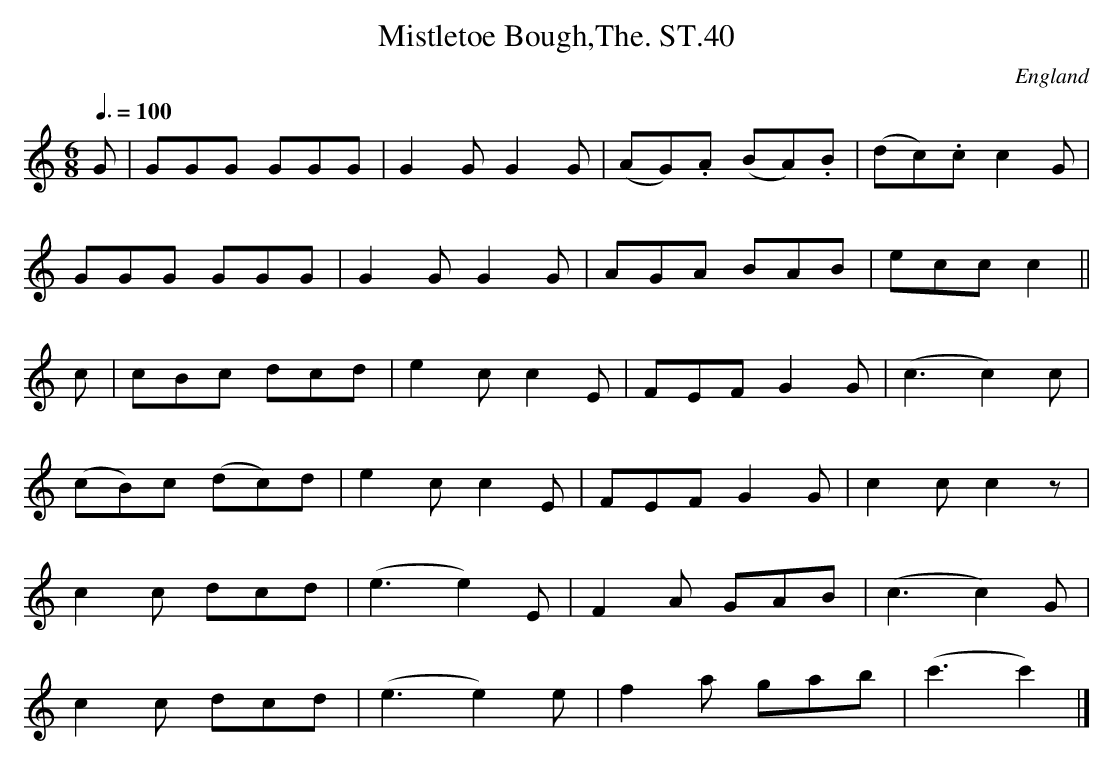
X:1
T:Mistletoe Bough,The. ST.40
M:6/8
L:1/8
Q:3/8=100
O:England
K:C major
G|GGG GGG|G2G G2G|(AG).A (BA).B|(dc).c c2G|!
GGG GGG|G2G G2G|AGA BAB| ecc c2||!
c|cBc dcd|e2cc2E|FEF G2G|(c3c2)c|!
(cB)c (dc)d|e2c c2E|FEF G2G|c2cc2z|!
c2c dcd|(e3e2)E|F2A GAB|(c3c2)G|!
c2c dcd|(e3e2)e|f2a gab|(c'3c'2)|]
